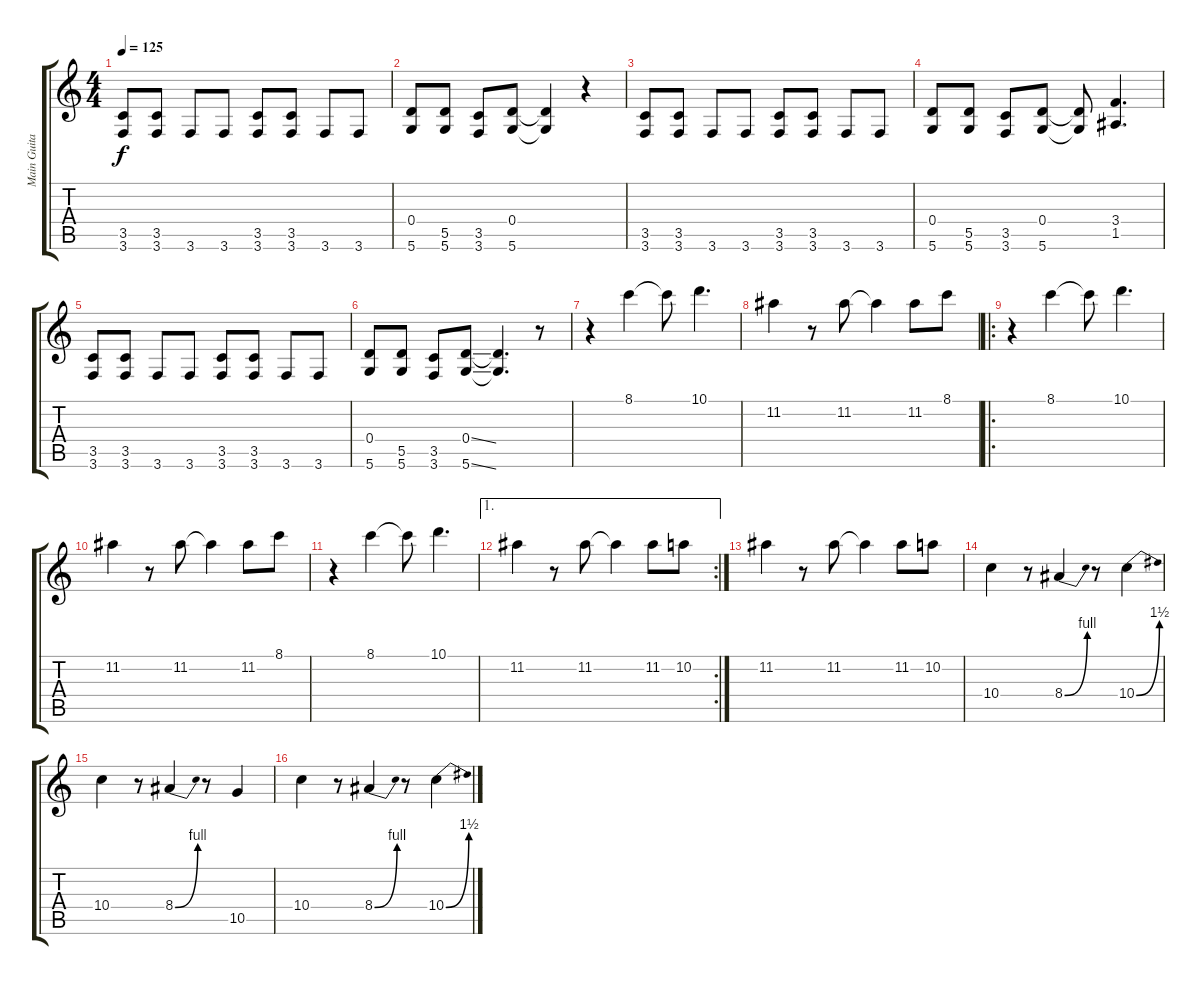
\track ("Main Guitar" "Main Guita") {instrument distortionguitar}
\staff {score tabs}
\tuning (E4 B3 G3 D3 A2 D2) {hide}
\ts (4 4)
\tempo 125
\clef g2
\ks c
(3.5 3.6).8{dy f} (3.5 3.6).8 3.6.8 3.6.8 (3.5 3.6).8 (3.5 3.6).8 3.6.8 3.6.8 |
(0.4 5.6).8 (5.5 5.6).8 (3.5 3.6).8 (0.4 5.6).8 (0.4{t} 5.6{t}).4 r.4 |
(3.5 3.6).8 (3.5 3.6).8 3.6.8 3.6.8 (3.5 3.6).8 (3.5 3.6).8 3.6.8 3.6.8 |
(0.4 5.6).8 (5.5 5.6).8 (3.5 3.6).8 (0.4 5.6).8 (0.4{t} 5.6{t}).8 (3.4 1.5).4{d} |
(3.5 3.6).8 (3.5 3.6).8 3.6.8 3.6.8 (3.5 3.6).8 (3.5 3.6).8 3.6.8 3.6.8 |
(0.4 5.6).8 (5.5 5.6).8 (3.5 3.6).8 (0.4{ss} 5.6{ss}).8 (0.4{t} 5.6{t}).4{d} r.8 |
r.4 8.1.4{instrument distortionguitar} 8.1{t}.8 10.1.4{d} |
11.2.4 r.8 11.2.8 11.2{t}.4 11.2.8 8.1.8 |
\ro
r.4 8.1.4 8.1{t}.8 10.1.4{d} |
11.2.4 r.8 11.2.8 11.2{t}.4 11.2.8 8.1.8 |
r.4 8.1.4 8.1{t}.8 10.1.4{d} |
\ae 1
\rc 2
11.2.4 r.8 11.2.8 11.2{t}.4 11.2.8 10.2.8 |
11.2.4 r.8 11.2.8 11.2{t}.4 11.2.8 10.2.8 |
10.4.4 r.8 8.4{be (bend 0 0 60 4)}.4 r.8 10.4{be (bend 0 0 60 6)}.4 |
10.4.4 r.8 8.4{be (bend 0 0 60 4)}.4 r.8 10.5.4 |
10.4.4 r.8 8.4{be (bend 0 0 60 4)}.4 r.8 10.4{be (bend 0 0 60 6)}.4
